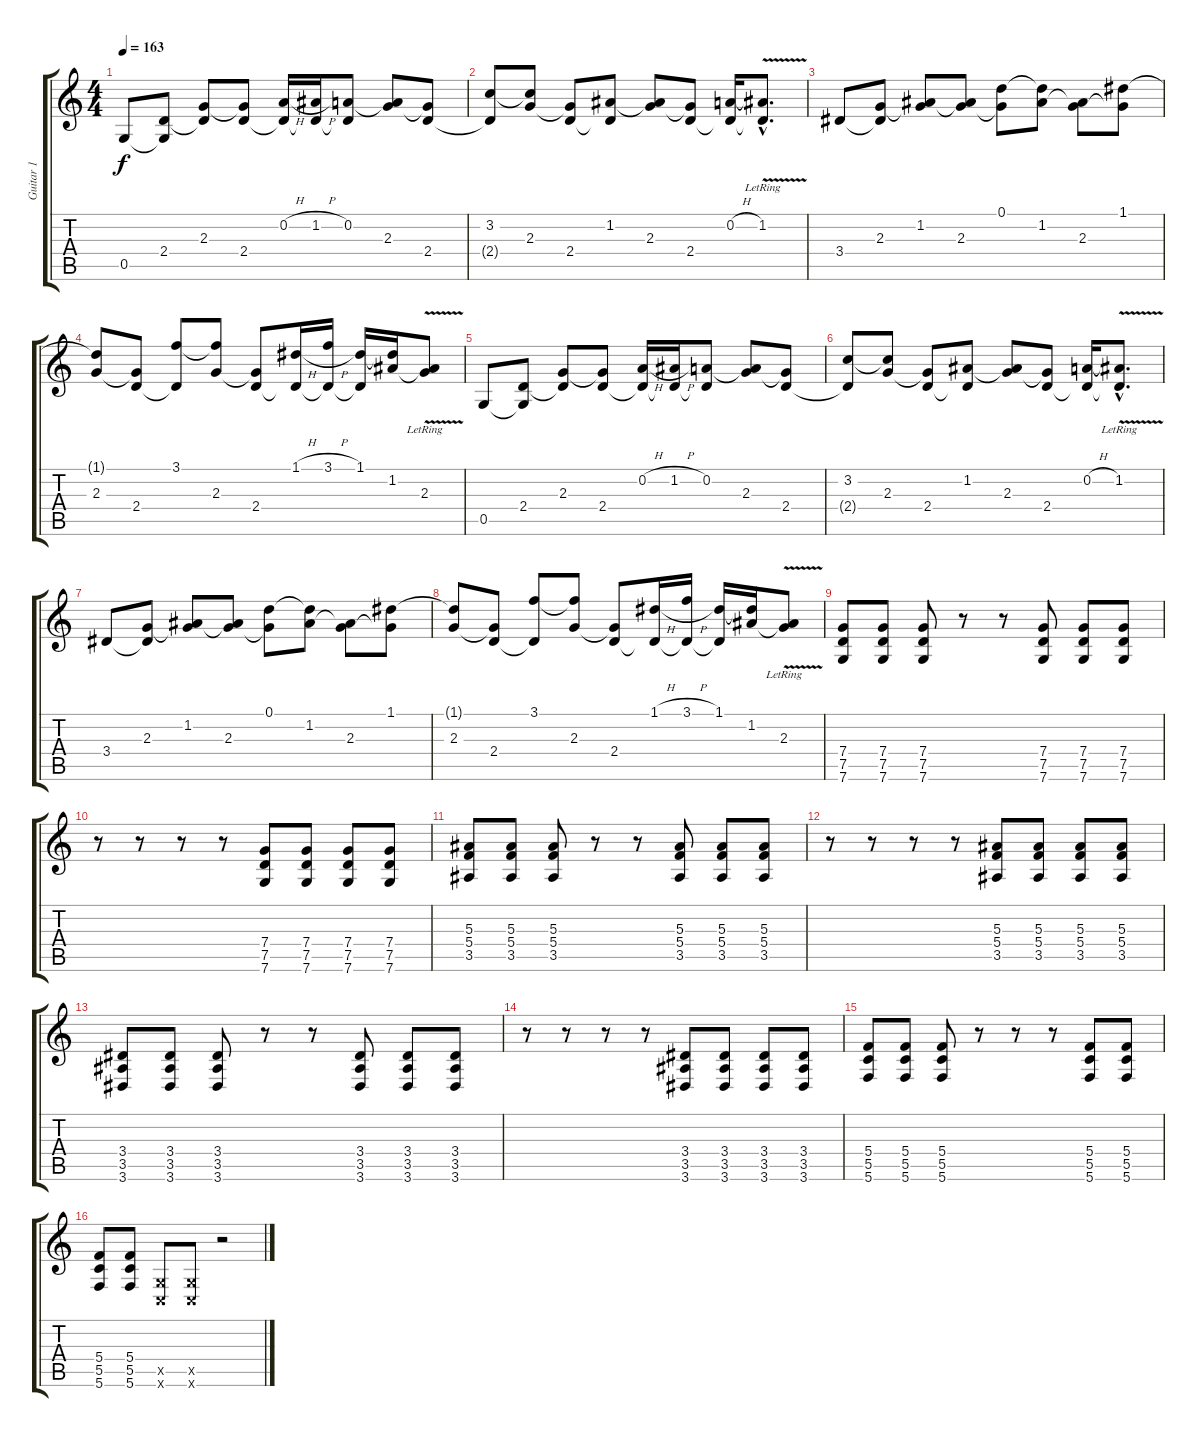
\track ("Guitar 1" "Guitar 1") {instrument distortionguitar}
\staff {score tabs}
\tuning (D4 A3 F3 C3 G2 C2) {hide}
\ts (4 4)
\tempo 163
\clef g2
\ks c
0.5.8{dy f} (2.4 0.5{t}).8 (2.3 2.4{t}).8 (2.3{t} 2.4).8 (0.2{h} 2.4{t}).16 (1.2{h} 2.4{t}).16 (0.2 2.4{t}).8 (0.2{t} 2.3).8 (2.3{t} 2.4).8 |
(3.2 2.4{t}).8 (3.2{t} 2.3).8 (2.3{t} 2.4).8 (1.2 2.4{t}).8 (1.2{t} 2.3).8 (2.3{t} 2.4).8 (0.2{h} 2.4{t}).16 (1.2{v hac lr} 2.4{hac t}).8{d} |
3.4.8 (2.3 3.4{t}).8 (1.2 2.3{t}).8 (1.2{t} 2.3).8 (0.1 2.3{t}).8 (0.1{t} 1.2).8 (1.2{t} 2.3).8 (1.1 2.3{t}).8 |
(1.1{t} 2.3).8 (2.3{t} 2.4).8 (3.1 2.4{t}).8 (3.1{t} 2.3).8 (2.3{t} 2.4).8 (1.1{h} 2.4{t}).16 (3.1{h} 2.4{t}).16 (1.1 2.4{t}).16 (1.1{t} 1.2).16 (1.2{t} 2.3{v lr}).8 |
0.5.8 (2.4 0.5{t}).8 (2.3 2.4{t}).8 (2.3{t} 2.4).8 (0.2{h} 2.4{t}).16 (1.2{h} 2.4{t}).16 (0.2 2.4{t}).8 (0.2{t} 2.3).8 (2.3{t} 2.4).8 |
(3.2 2.4{t}).8 (3.2{t} 2.3).8 (2.3{t} 2.4).8 (1.2 2.4{t}).8 (1.2{t} 2.3).8 (2.3{t} 2.4).8 (0.2{h} 2.4{t}).16 (1.2{v hac lr} 2.4{hac t}).8{d} |
3.4.8 (2.3 3.4{t}).8 (1.2 2.3{t}).8 (1.2{t} 2.3).8 (0.1 2.3{t}).8 (0.1{t} 1.2).8 (1.2{t} 2.3).8 (1.1 2.3{t}).8 |
(1.1{t} 2.3).8 (2.3{t} 2.4).8 (3.1 2.4{t}).8 (3.1{t} 2.3).8 (2.3{t} 2.4).8 (1.1{h} 2.4{t}).16 (3.1{h} 2.4{t}).16 (1.1 2.4{t}).16 (1.1{t} 1.2).16 (1.2{t} 2.3{v lr}).8 |
(7.4 7.5 7.6).8{instrument distortionguitar} (7.4 7.5 7.6).8 (7.4 7.5 7.6).8 r.8 r.8 (7.4 7.5 7.6).8 (7.4 7.5 7.6).8 (7.4 7.5 7.6).8 |
r.8 r.8 r.8 r.8 (7.4 7.5 7.6).8 (7.4 7.5 7.6).8 (7.4 7.5 7.6).8 (7.4 7.5 7.6).8 |
(5.3 5.4 3.5).8 (5.3 5.4 3.5).8 (5.3 5.4 3.5).8 r.8 r.8 (5.3 5.4 3.5).8 (5.3 5.4 3.5).8 (5.3 5.4 3.5).8 |
r.8 r.8 r.8 r.8 (5.3 5.4 3.5).8 (5.3 5.4 3.5).8 (5.3 5.4 3.5).8 (5.3 5.4 3.5).8 |
(3.4 3.5 3.6).8 (3.4 3.5 3.6).8 (3.4 3.5 3.6).8 r.8 r.8 (3.4 3.5 3.6).8 (3.4 3.5 3.6).8 (3.4 3.5 3.6).8 |
r.8 r.8 r.8 r.8 (3.4 3.5 3.6).8 (3.4 3.5 3.6).8 (3.4 3.5 3.6).8 (3.4 3.5 3.6).8 |
(5.4 5.5 5.6).8 (5.4 5.5 5.6).8 (5.4 5.5 5.6).8 r.8 r.8 r.8 (5.4 5.5 5.6).8 (5.4 5.5 5.6).8 |
(5.4 5.5 5.6).8 (5.4 5.5 5.6).8 (0.5{x} 0.6{x}).8 (0.5{x} 0.6{x}).8 r.2
